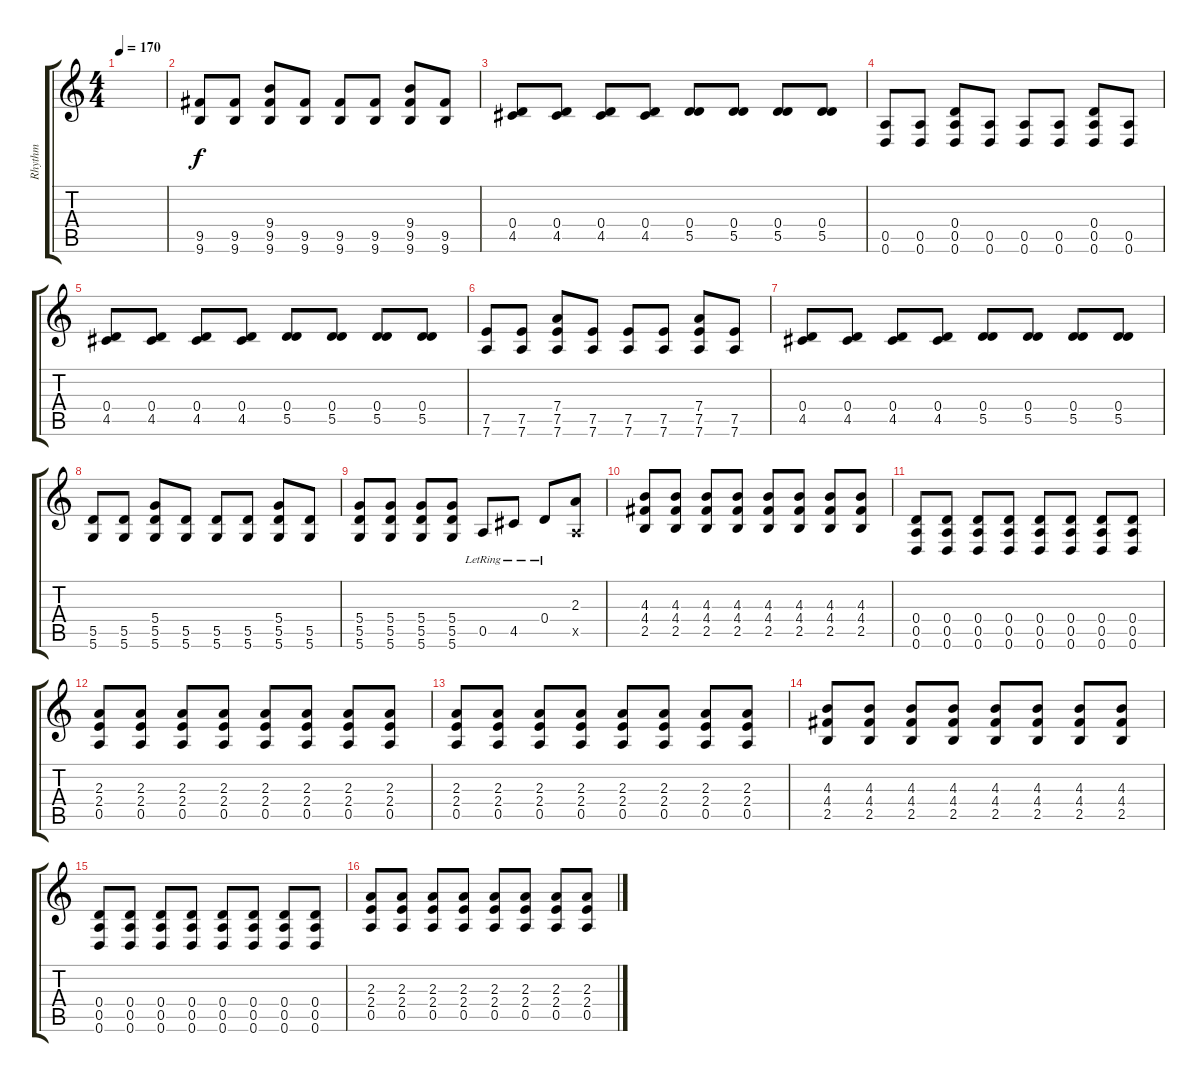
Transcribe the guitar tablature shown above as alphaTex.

\track ("Rhythm" "Rhythm") {instrument distortionguitar}
\staff {score tabs}
\tuning (E4 B3 G3 D3 A2 D2) {hide}
\ts (4 4)
\tempo 170
\clef g2
\ks c
|
(9.5 9.6).8{volume 15} (9.5 9.6).8 (9.4 9.5 9.6).8 (9.5 9.6).8 (9.5 9.6).8 (9.5 9.6).8 (9.4 9.5 9.6).8 (9.5 9.6).8 |
(0.4 4.5).8 (0.4 4.5).8 (0.4 4.5).8 (0.4 4.5).8 (0.4 5.5).8 (0.4 5.5).8 (0.4 5.5).8 (0.4 5.5).8 |
(0.5 0.6).8 (0.5 0.6).8 (0.4 0.5 0.6).8 (0.5 0.6).8 (0.5 0.6).8 (0.5 0.6).8 (0.4 0.5 0.6).8 (0.5 0.6).8 |
(0.4 4.5).8 (0.4 4.5).8 (0.4 4.5).8 (0.4 4.5).8 (0.4 5.5).8 (0.4 5.5).8 (0.4 5.5).8 (0.4 5.5).8 |
(7.5 7.6).8 (7.5 7.6).8 (7.4 7.5 7.6).8 (7.5 7.6).8 (7.5 7.6).8 (7.5 7.6).8 (7.4 7.5 7.6).8 (7.5 7.6).8 |
(0.4 4.5).8 (0.4 4.5).8 (0.4 4.5).8 (0.4 4.5).8 (0.4 5.5).8 (0.4 5.5).8 (0.4 5.5).8 (0.4 5.5).8 |
(5.5 5.6).8 (5.5 5.6).8 (5.4 5.5 5.6).8 (5.5 5.6).8 (5.5 5.6).8 (5.5 5.6).8 (5.4 5.5 5.6).8 (5.5 5.6).8 |
(5.4 5.5 5.6).8 (5.4 5.5 5.6).8 (5.4 5.5 5.6).8 (5.4 5.5 5.6).8 0.5{lr}.8 4.5{lr}.8 0.4{lr}.8 (2.3 0.5{x}).8 |
(4.3 4.4 2.5).8 (4.3 4.4 2.5).8 (4.3 4.4 2.5).8 (4.3 4.4 2.5).8 (4.3 4.4 2.5).8 (4.3 4.4 2.5).8 (4.3 4.4 2.5).8 (4.3 4.4 2.5).8 |
(0.4 0.5 0.6).8 (0.4 0.5 0.6).8 (0.4 0.5 0.6).8 (0.4 0.5 0.6).8 (0.4 0.5 0.6).8 (0.4 0.5 0.6).8 (0.4 0.5 0.6).8 (0.4 0.5 0.6).8 |
(2.3 2.4 0.5).8 (2.3 2.4 0.5).8 (2.3 2.4 0.5).8 (2.3 2.4 0.5).8 (2.3 2.4 0.5).8 (2.3 2.4 0.5).8 (2.3 2.4 0.5).8 (2.3 2.4 0.5).8 |
(2.3 2.4 0.5).8 (2.3 2.4 0.5).8 (2.3 2.4 0.5).8 (2.3 2.4 0.5).8 (2.3 2.4 0.5).8 (2.3 2.4 0.5).8 (2.3 2.4 0.5).8 (2.3 2.4 0.5).8 |
(4.3 4.4 2.5).8 (4.3 4.4 2.5).8 (4.3 4.4 2.5).8 (4.3 4.4 2.5).8 (4.3 4.4 2.5).8 (4.3 4.4 2.5).8 (4.3 4.4 2.5).8 (4.3 4.4 2.5).8 |
(0.4 0.5 0.6).8 (0.4 0.5 0.6).8 (0.4 0.5 0.6).8 (0.4 0.5 0.6).8 (0.4 0.5 0.6).8 (0.4 0.5 0.6).8 (0.4 0.5 0.6).8 (0.4 0.5 0.6).8 |
(2.3 2.4 0.5).8 (2.3 2.4 0.5).8 (2.3 2.4 0.5).8 (2.3 2.4 0.5).8 (2.3 2.4 0.5).8 (2.3 2.4 0.5).8 (2.3 2.4 0.5).8 (2.3 2.4 0.5).8
